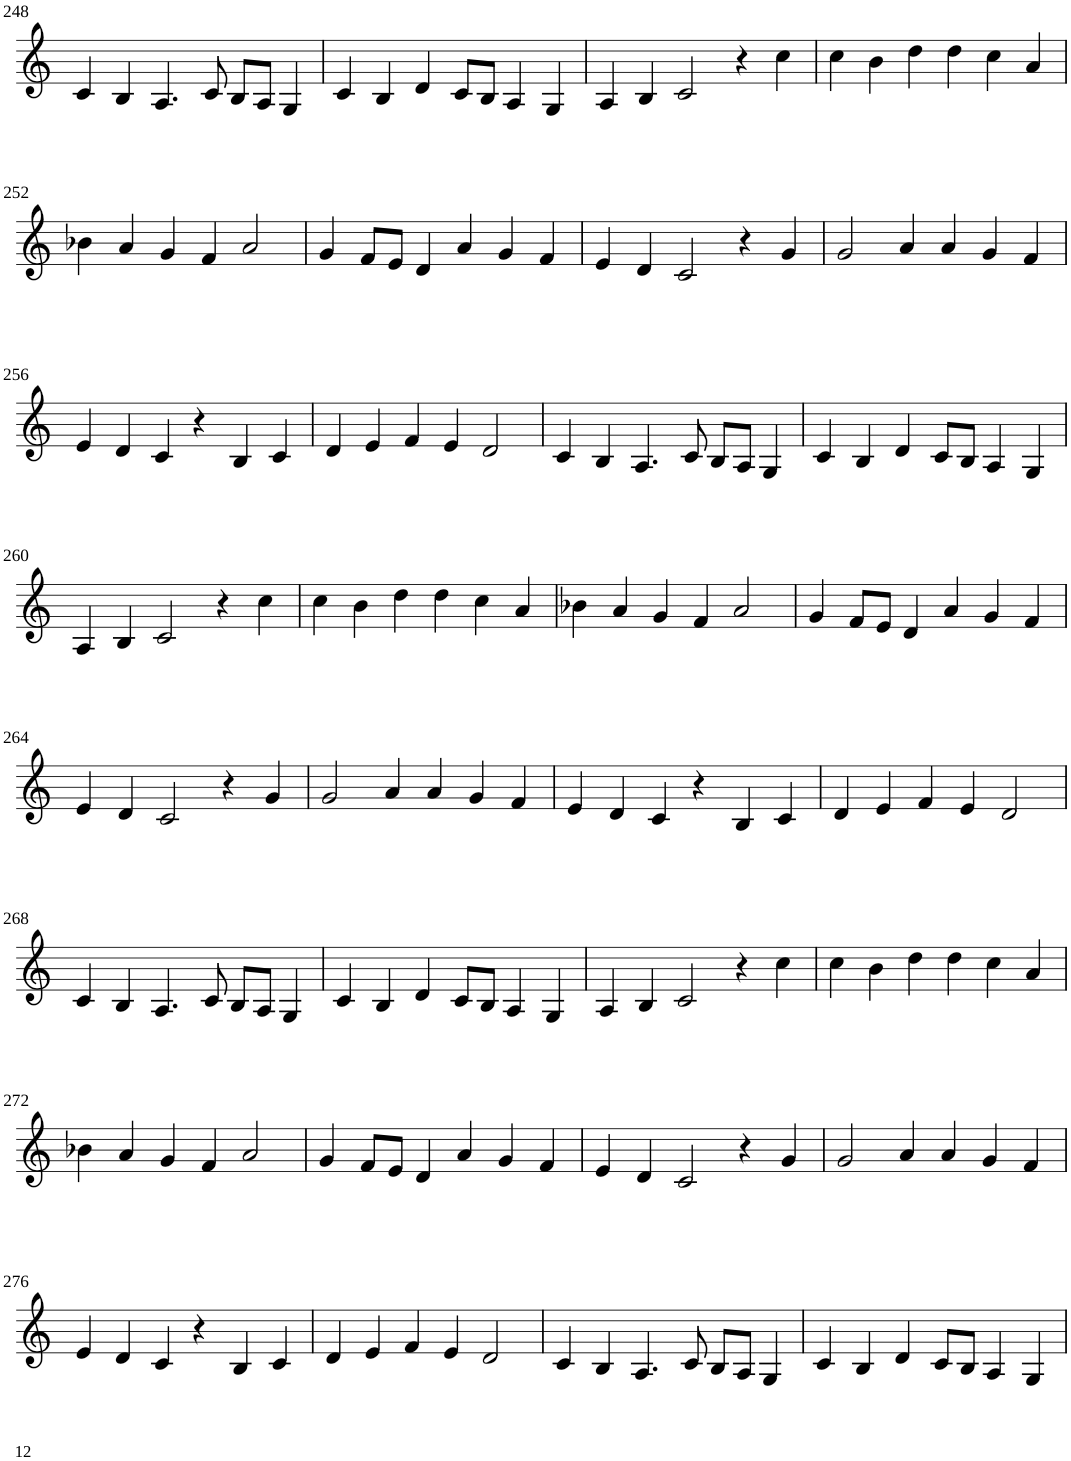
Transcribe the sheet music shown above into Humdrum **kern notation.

**kern
*part1
*staff1
*I"Violin
!!LO:PB:g=z
*clefG2
*k[]
*M6/4
=248
4c/
4B/
4.A/
8c/
8B/L
8A/J
4G/
=249
4c/
4B/
4d/
8c/L
8B/J
4A/
4G/
=250
4A/
4B/
2c/
4r
4cc\
=251
4cc\
4b\
4dd\
4dd\
4cc\
4a/
!!LO:LB:g=z
=252
4b-X\
4a/
4g/
4f/
2a/
=253
4g/
8f/L
8e/J
4d/
4a/
4g/
4f/
=254
4e/
4d/
2c/
4r
4g/
=255
2g/
4a/
4a/
4g/
4f/
!!LO:LB:g=z
=256
4e/
4d/
4c/
4r
4B/
4c/
=257
4d/
4e/
4f/
4e/
2d/
=258
4c/
4B/
4.A/
8c/
8B/L
8A/J
4G/
=259
4c/
4B/
4d/
8c/L
8B/J
4A/
4G/
!!LO:LB:g=z
=260
4A/
4B/
2c/
4r
4cc\
=261
4cc\
4b\
4dd\
4dd\
4cc\
4a/
=262
4b-X\
4a/
4g/
4f/
2a/
=263
4g/
8f/L
8e/J
4d/
4a/
4g/
4f/
!!LO:LB:g=z
=264
4e/
4d/
2c/
4r
4g/
=265
2g/
4a/
4a/
4g/
4f/
=266
4e/
4d/
4c/
4r
4B/
4c/
=267
4d/
4e/
4f/
4e/
2d/
!!LO:LB:g=z
=268
4c/
4B/
4.A/
8c/
8B/L
8A/J
4G/
=269
4c/
4B/
4d/
8c/L
8B/J
4A/
4G/
=270
4A/
4B/
2c/
4r
4cc\
=271
4cc\
4b\
4dd\
4dd\
4cc\
4a/
!!LO:LB:g=z
=272
4b-X\
4a/
4g/
4f/
2a/
=273
4g/
8f/L
8e/J
4d/
4a/
4g/
4f/
=274
4e/
4d/
2c/
4r
4g/
=275
2g/
4a/
4a/
4g/
4f/
!!LO:LB:g=z
=276
4e/
4d/
4c/
4r
4B/
4c/
=277
4d/
4e/
4f/
4e/
2d/
=278
4c/
4B/
4.A/
8c/
8B/L
8A/J
4G/
=279
4c/
4B/
4d/
8c/L
8B/J
4A/
4G/
=
*-
